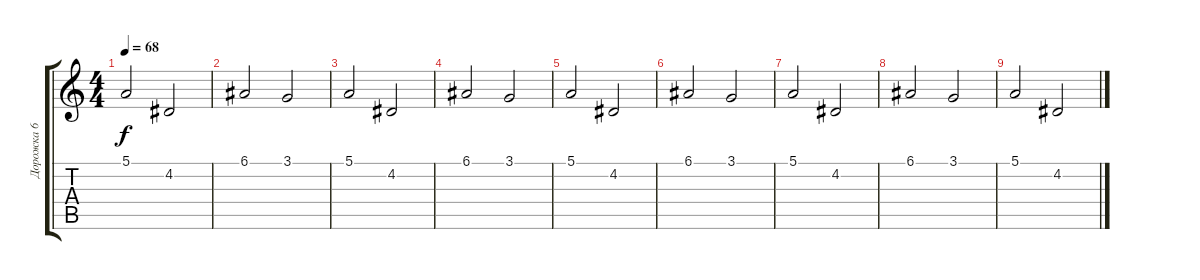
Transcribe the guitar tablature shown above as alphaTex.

\track ("Дорожка 6" "Дорожка 6") {instrument fx6goblins}
\staff {score tabs}
\tuning (E4 B3 G3 D3 A2 E2) {hide}
\ts (4 4)
\tempo 68
\clef g2
\ks c
5.1.2{dy f} 4.2.2 |
6.1.2 3.1.2 |
5.1.2 4.2.2 |
6.1.2 3.1.2 |
5.1.2 4.2.2 |
6.1.2 3.1.2 |
5.1.2 4.2.2 |
6.1.2 3.1.2 |
5.1.2 4.2.2
